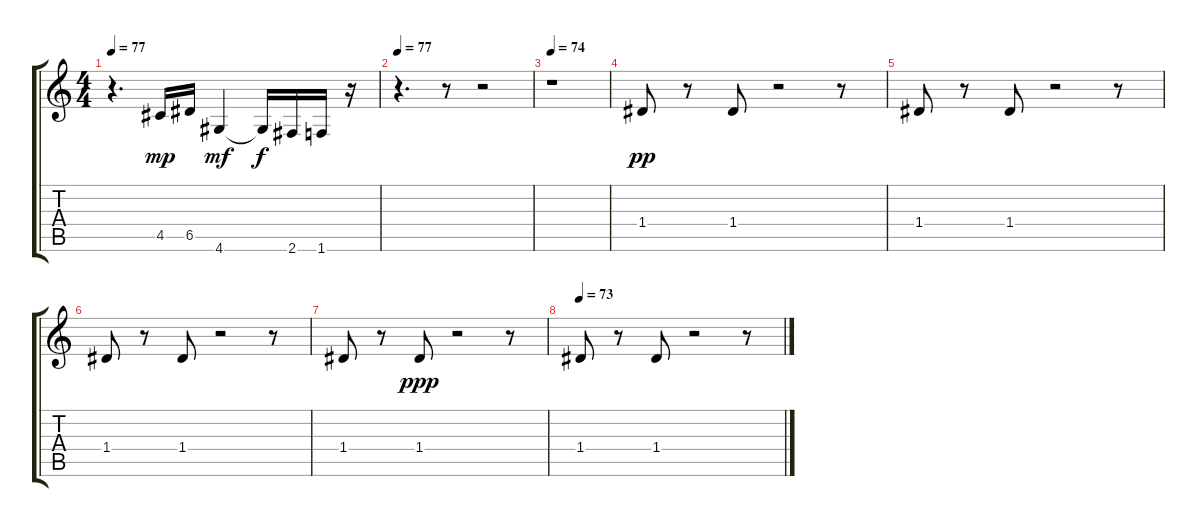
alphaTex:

\track "" {instrument synthbass2}
\staff {score tabs}
\tuning (E4 B3 G3 D3 A2 E2) {hide}
\ts (4 4)
\tempo 77
\clef g2
\ks c
r.4{d dy f} 4.5.16{dy mp} 6.5.16 4.6.4{dy mf} 4.6{t}.16{dy f} 2.6.16 1.6.16 r.16 |
\tempo 77
r.4{d} r.8 r.2 |
\tempo 74
r.1 |
1.4.8{dy pp} r.8 1.4.8 r.2 r.8 |
1.4.8 r.8 1.4.8 r.2 r.8 |
1.4.8 r.8 1.4.8 r.2 r.8 |
1.4.8 r.8 1.4.8{dy ppp} r.2 r.8 |
\tempo 73
1.4.8 r.8 1.4.8 r.2 r.8
